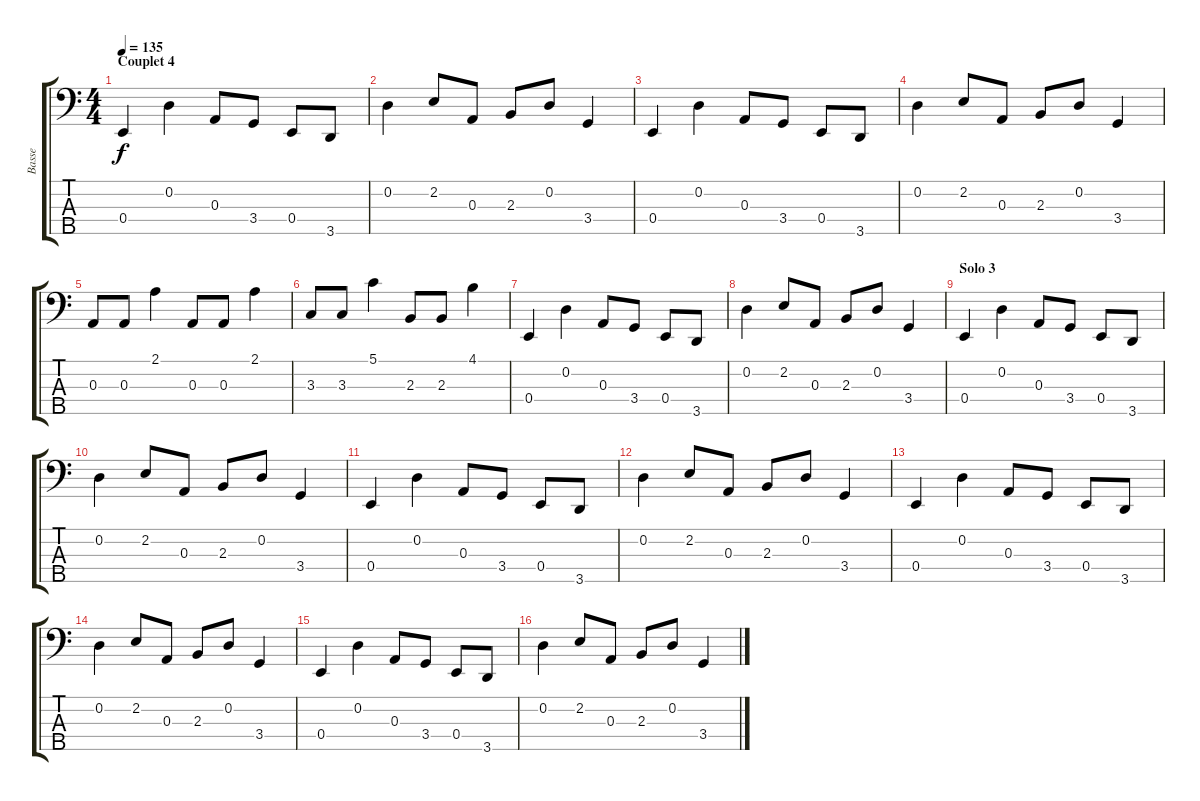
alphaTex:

\track ("Basse" "Basse") {instrument electricbassfinger}
\staff {score tabs}
\tuning (G2 D2 A1 E1 B0) {hide}
\ts (4 4)
\section ("" "Couplet 4")
\tempo 135
\clef f4
\ks c
0.4.4{dy f} 0.2.4 0.3.8 3.4.8 0.4.8 3.5.8 |
0.2.4 2.2.8 0.3.8 2.3.8 0.2.8 3.4.4 |
0.4.4 0.2.4 0.3.8 3.4.8 0.4.8 3.5.8 |
0.2.4 2.2.8 0.3.8 2.3.8 0.2.8 3.4.4 |
0.3.8 0.3.8 2.1.4 0.3.8 0.3.8 2.1.4 |
3.3.8 3.3.8 5.1.4 2.3.8 2.3.8 4.1.4 |
0.4.4 0.2.4 0.3.8 3.4.8 0.4.8 3.5.8 |
0.2.4 2.2.8 0.3.8 2.3.8 0.2.8 3.4.4 |
\section ("" "Solo 3")
0.4.4 0.2.4 0.3.8 3.4.8 0.4.8 3.5.8 |
0.2.4 2.2.8 0.3.8 2.3.8 0.2.8 3.4.4 |
0.4.4 0.2.4 0.3.8 3.4.8 0.4.8 3.5.8 |
0.2.4 2.2.8 0.3.8 2.3.8 0.2.8 3.4.4 |
0.4.4 0.2.4 0.3.8 3.4.8 0.4.8 3.5.8 |
0.2.4 2.2.8 0.3.8 2.3.8 0.2.8 3.4.4 |
0.4.4 0.2.4 0.3.8 3.4.8 0.4.8 3.5.8 |
0.2.4 2.2.8 0.3.8 2.3.8 0.2.8 3.4.4
